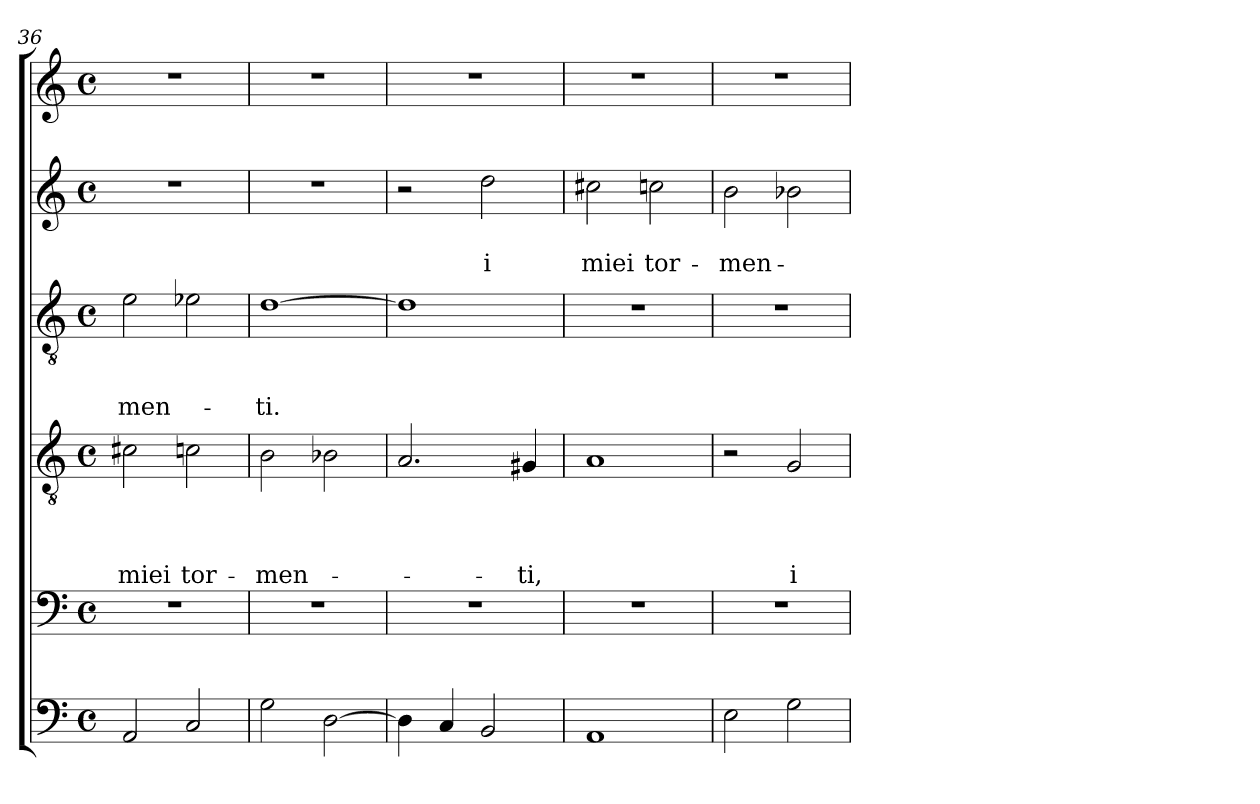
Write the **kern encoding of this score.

**kern	**kern	**kern	**text	**text	**text	**text	**kern	**text	**text	**text	**kern	**text	**text	**kern
*part6	*part5	*part4	*part4	*part4	*part4	*part4	*part3	*part3	*part3	*part3	*part2	*part2	*part2	*part1
*staff6	*staff5	*staff4	*staff4	*staff4	*staff4	*staff4	*staff3	*staff3	*staff3	*staff3	*staff2	*staff2	*staff2	*staff1
*clefF4	*clefF4	*clefGv2	*	*	*	*	*clefGv2	*	*	*	*clefG2	*	*	*clefG2
*k[]	*k[]	*k[]	*	*	*	*	*k[]	*	*	*	*k[]	*	*	*k[]
*C:	*C:	*C:	*	*	*	*	*C:	*	*	*	*C:	*	*	*C:
*M4/4	*M4/4	*M4/4	*	*	*	*	*M4/4	*	*	*	*M4/4	*	*	*M4/4
*met(c)	*met(c)	*met(c)	*	*	*	*	*met(c)	*	*	*	*met(c)	*	*	*met(c)
=36	=36	=36	=36	=36	=36	=36	=36	=36	=36	=36	=36	=36	=36	=36
!	!	!	!	!	!	!LO:LY:b	!	!	!	!LO:LY:b	!	!	!	!
2AA/	1r	2c#X\	.	.	.	miei	2e\	.	.	-men-	1r	.	.	1r
!	!	!	!	!	!	!LO:LY:b	!	!	!	!	!	!	!	!
2C/	.	2cn\	.	.	.	tor-	2e-X\	.	.	.	.	.	.	.
=37	=37	=37	=37	=37	=37	=37	=37	=37	=37	=37	=37	=37	=37	=37
!	!	!	!	!	!	!LO:LY:b	!	!	!	!LO:LY:b	!	!	!	!
2G\	1r	2B\	.	.	.	-men-	[1d	.	.	-ti.	1r	.	.	1r
[2D\	.	2B-X\	.	.	.	.	.	.	.	.	.	.	.	.
!!LO:PB:g=z
=38	=38	=38	=38	=38	=38	=38	=38	=38	=38	=38	=38	=38	=38	=38
4D\]	1r	2.A/	.	.	.	.	1d]	.	.	.	2r	.	.	1r
4C/	.	.	.	.	.	.	.	.	.	.	.	.	.	.
!	!	!	!	!	!	!	!	!	!	!	!	!	!LO:LY:b	!
2BB/	.	.	.	.	.	.	.	.	.	.	2dd\	.	i	.
!	!	!	!	!	!	!LO:LY:b	!	!	!	!	!	!	!	!
.	.	4G#X/	.	.	.	-ti,	.	.	.	.	.	.	.	.
=39	=39	=39	=39	=39	=39	=39	=39	=39	=39	=39	=39	=39	=39	=39
!	!	!	!	!	!	!	!	!	!	!	!	!	!LO:LY:b	!
1AA	1r	1A	.	.	.	.	1r	.	.	.	2cc#X\	.	miei	1r
!	!	!	!	!	!	!	!	!	!	!	!	!	!LO:LY:b	!
.	.	.	.	.	.	.	.	.	.	.	2ccn\	.	tor-	.
=40	=40	=40	=40	=40	=40	=40	=40	=40	=40	=40	=40	=40	=40	=40
!	!	!	!	!	!	!	!	!	!	!	!	!	!LO:LY:b	!
2E\	1r	2r	.	.	.	.	1r	.	.	.	2b\	.	-men-	1r
!	!	!	!	!	!	!LO:LY:b	!	!	!	!	!	!	!	!
2G\	.	2G/	.	.	.	i	.	.	.	.	2b-X\	.	.	.
=	=	=	=	=	=	=	=	=	=	=	=	=	=	=
*-	*-	*-	*-	*-	*-	*-	*-	*-	*-	*-	*-	*-	*-	*-
